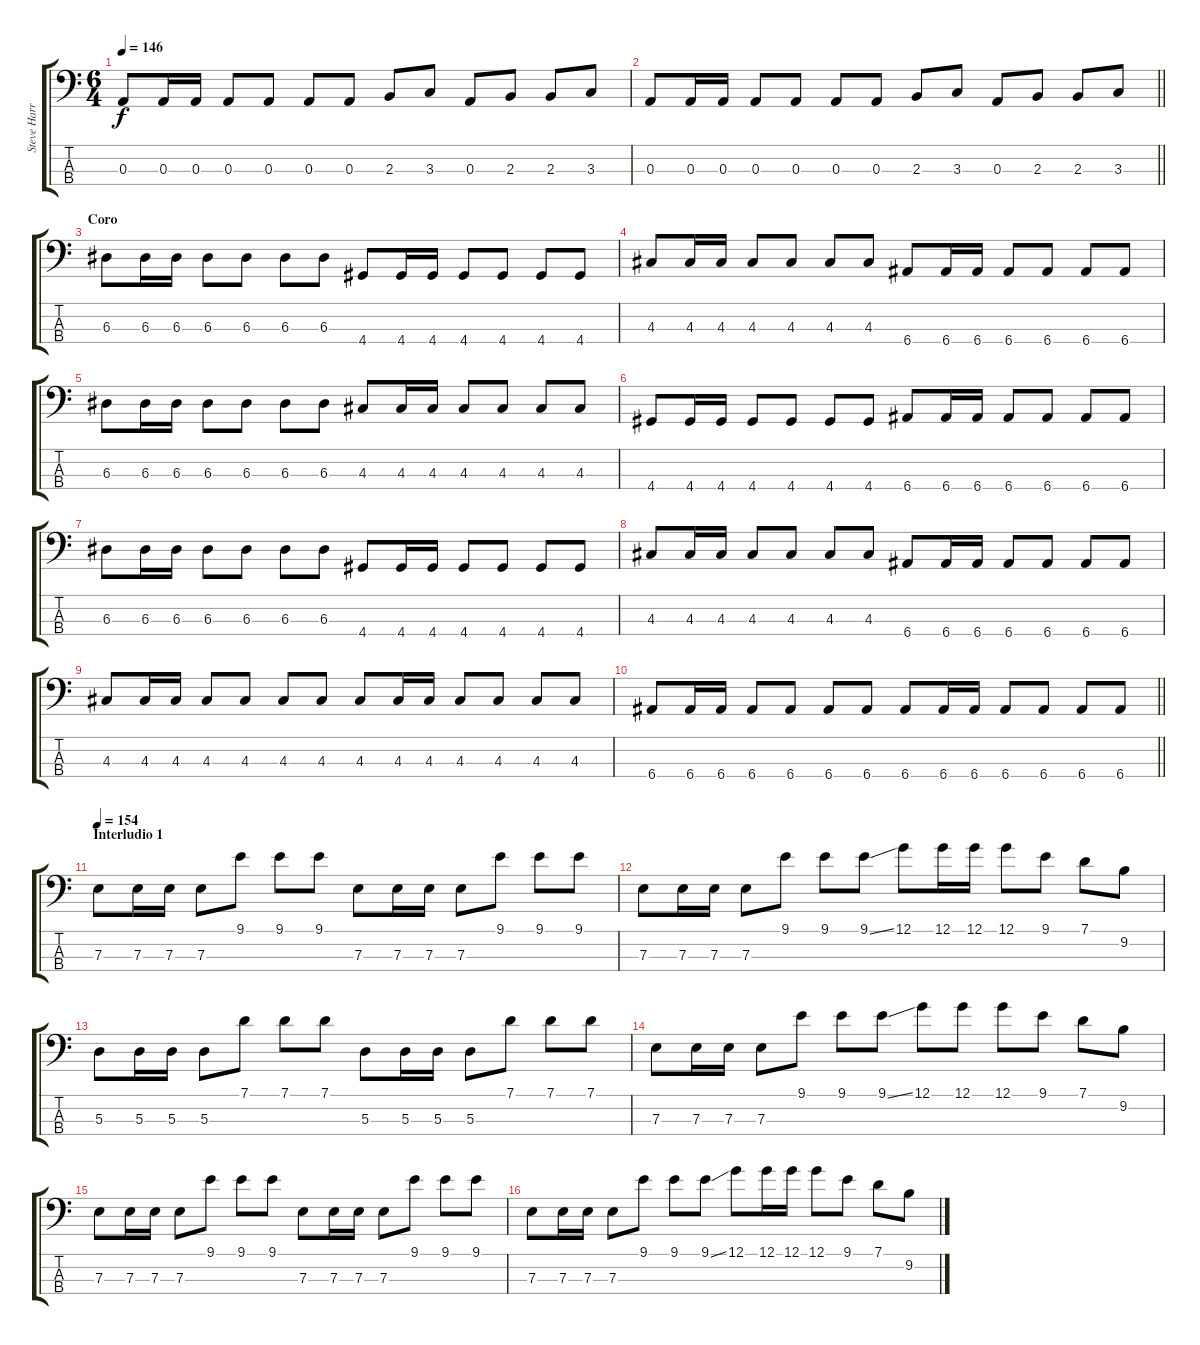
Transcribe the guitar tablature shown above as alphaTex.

\track ("Steve Harris" "Steve Harr") {instrument electricbassfinger}
\staff {score tabs}
\tuning (G2 D2 A1 E1) {hide}
\ts (6 4)
\tempo 146
\clef f4
\ks c
0.3.8{dy f} 0.3.16 0.3.16 0.3.8 0.3.8 0.3.8 0.3.8 2.3.8 3.3.8 0.3.8 2.3.8 2.3.8 3.3.8 |
\barLineRight lightlight
0.3.8 0.3.16 0.3.16 0.3.8 0.3.8 0.3.8 0.3.8 2.3.8 3.3.8 0.3.8 2.3.8 2.3.8 3.3.8 |
\section ("" "Coro")
6.3.8 6.3.16 6.3.16 6.3.8 6.3.8 6.3.8 6.3.8 4.4.8 4.4.16 4.4.16 4.4.8 4.4.8 4.4.8 4.4.8 |
4.3.8 4.3.16 4.3.16 4.3.8 4.3.8 4.3.8 4.3.8 6.4.8 6.4.16 6.4.16 6.4.8 6.4.8 6.4.8 6.4.8 |
6.3.8 6.3.16 6.3.16 6.3.8 6.3.8 6.3.8 6.3.8 4.3.8 4.3.16 4.3.16 4.3.8 4.3.8 4.3.8 4.3.8 |
4.4.8 4.4.16 4.4.16 4.4.8 4.4.8 4.4.8 4.4.8 6.4.8 6.4.16 6.4.16 6.4.8 6.4.8 6.4.8 6.4.8 |
6.3.8 6.3.16 6.3.16 6.3.8 6.3.8 6.3.8 6.3.8 4.4.8 4.4.16 4.4.16 4.4.8 4.4.8 4.4.8 4.4.8 |
4.3.8 4.3.16 4.3.16 4.3.8 4.3.8 4.3.8 4.3.8 6.4.8 6.4.16 6.4.16 6.4.8 6.4.8 6.4.8 6.4.8 |
4.3.8 4.3.16 4.3.16 4.3.8 4.3.8 4.3.8 4.3.8 4.3.8 4.3.16 4.3.16 4.3.8 4.3.8 4.3.8 4.3.8 |
\barLineRight lightlight
6.4.8 6.4.16 6.4.16 6.4.8 6.4.8 6.4.8 6.4.8 6.4.8 6.4.16 6.4.16 6.4.8 6.4.8 6.4.8 6.4.8 |
\section ("" "Interludio 1")
\tempo 154
7.3.8 7.3.16 7.3.16 7.3.8 9.1.8 9.1.8 9.1.8 7.3.8 7.3.16 7.3.16 7.3.8 9.1.8 9.1.8 9.1.8 |
7.3.8 7.3.16 7.3.16 7.3.8 9.1.8 9.1.8 9.1{ss}.8 12.1.8 12.1.16 12.1.16 12.1.8 9.1.8 7.1.8 9.2.8 |
5.3.8 5.3.16 5.3.16 5.3.8 7.1.8 7.1.8 7.1.8 5.3.8 5.3.16 5.3.16 5.3.8 7.1.8 7.1.8 7.1.8 |
7.3.8 7.3.16 7.3.16 7.3.8 9.1.8 9.1.8 9.1{ss}.8 12.1.8 12.1.8 12.1.8 9.1.8 7.1.8 9.2.8 |
7.3.8 7.3.16 7.3.16 7.3.8 9.1.8 9.1.8 9.1.8 7.3.8 7.3.16 7.3.16 7.3.8 9.1.8 9.1.8 9.1.8 |
7.3.8 7.3.16 7.3.16 7.3.8 9.1.8 9.1.8 9.1{ss}.8 12.1.8 12.1.16 12.1.16 12.1.8 9.1.8 7.1.8 9.2.8
